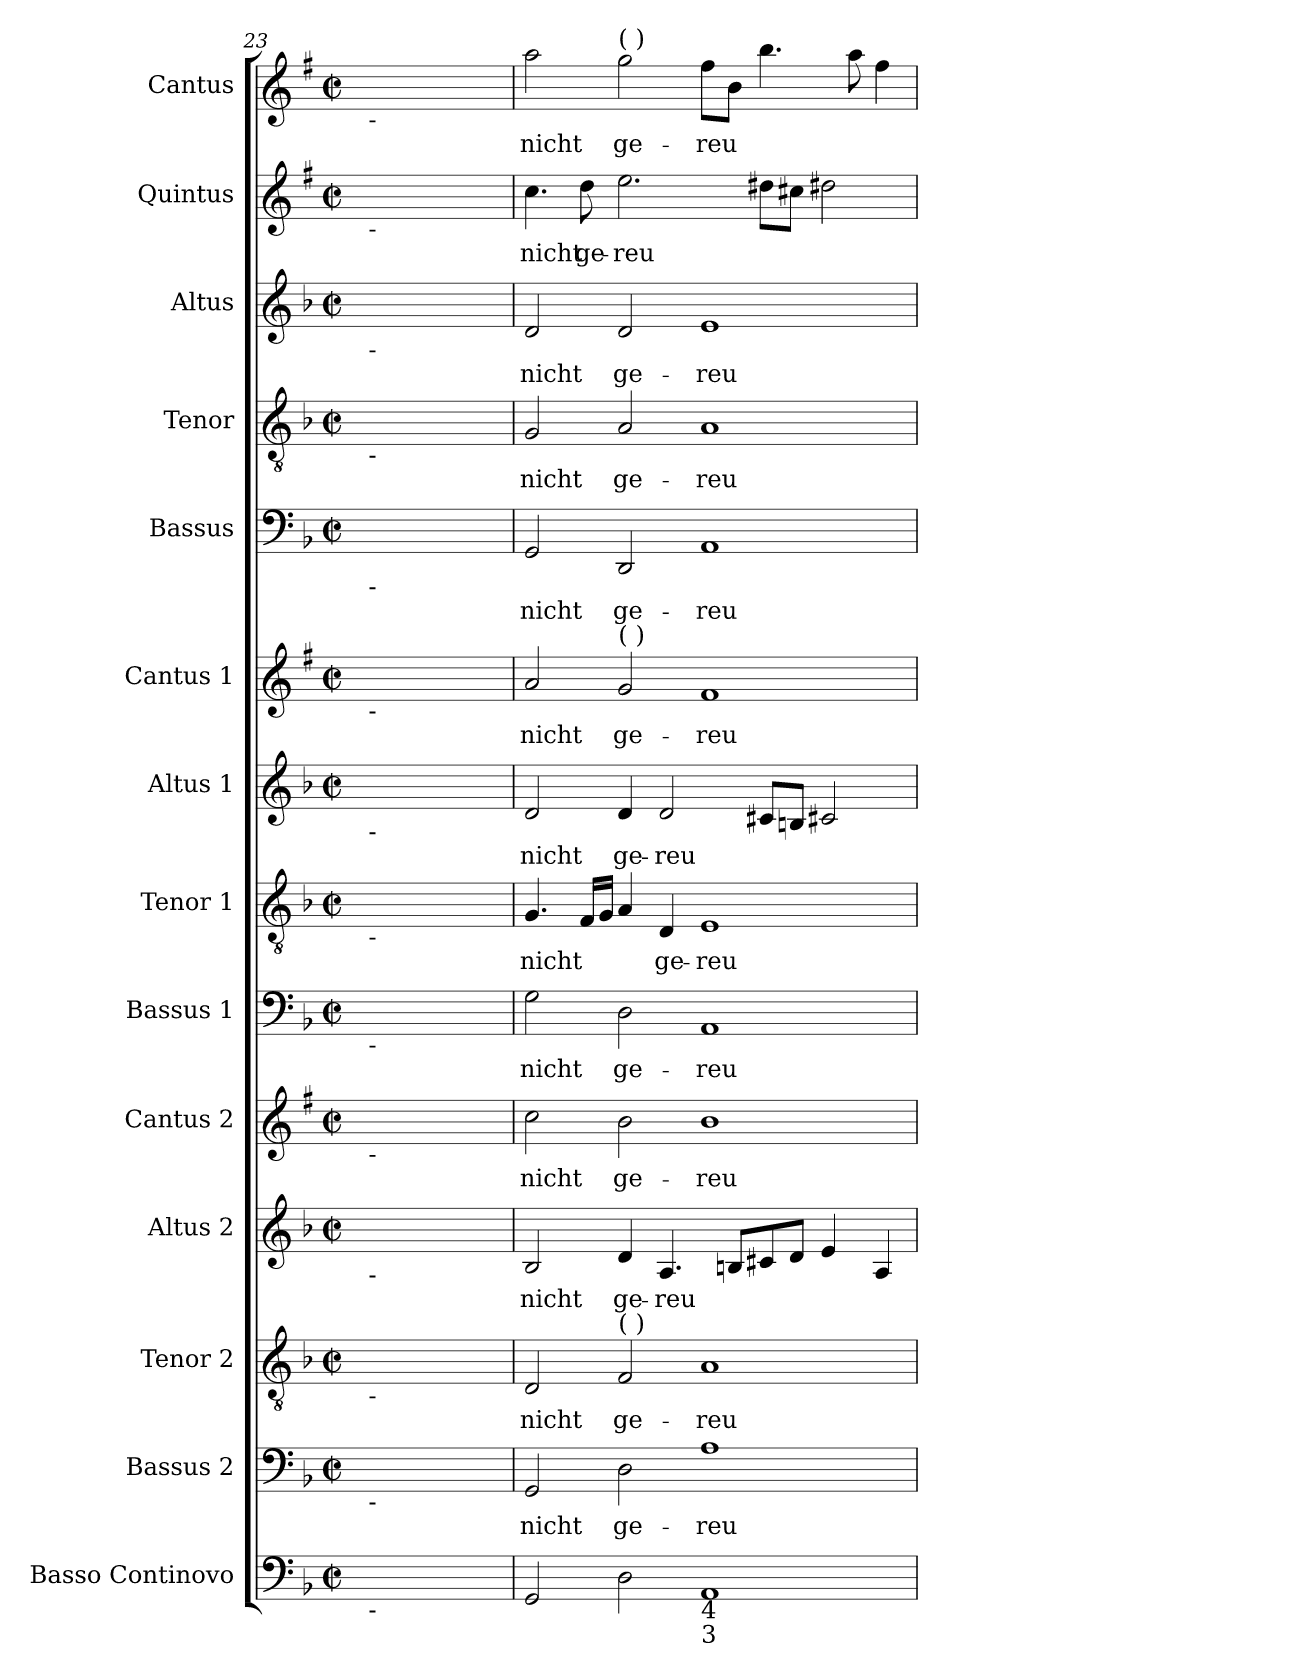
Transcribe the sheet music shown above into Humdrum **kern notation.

**kern	**kern	**text	**kern	**text	**kern	**text	**kern	**text	**kern	**text	**kern	**text	**kern	**text	**kern	**text	**kern	**text	**kern	**text	**kern	**text	**kern	**text	**kern	**text
*part14	*part13	*part13	*part12	*part12	*part11	*part11	*part10	*part10	*part9	*part9	*part8	*part8	*part7	*part7	*part6	*part6	*part5	*part5	*part4	*part4	*part3	*part3	*part2	*part2	*part1	*part1
*staff14	*staff13	*staff13	*staff12	*staff12	*staff11	*staff11	*staff10	*staff10	*staff9	*staff9	*staff8	*staff8	*staff7	*staff7	*staff6	*staff6	*staff5	*staff5	*staff4	*staff4	*staff3	*staff3	*staff2	*staff2	*staff1	*staff1
*I"Basso Continovo	*I"Bassus 2	*	*I"Tenor 2	*	*I"Altus 2	*	*I"Cantus 2	*	*I"Bassus 1	*	*I"Tenor 1	*	*I"Altus 1	*	*I"Cantus 1	*	*I"Bassus	*	*I"Tenor	*	*I"Altus	*	*I"Quintus	*	*I"Cantus	*
*I'Basso Continovo	*I'Bassus 2	*	*I'Tenor 2	*	*I'Altus 2	*	*I'Cantus 2	*	*I'Bassus 1	*	*I'Tenor 1	*	*I'Altus 1	*	*I'Cantus 1	*	*I'Bassus	*	*I'Tenor	*	*I'Altus	*	*I'Quintus	*	*I'Cantus	*
!!LO:LB:g=z
*clefF4	*clefF4	*	*clefGv2	*	*clefG2	*	*clefG2	*	*clefF4	*	*clefGv2	*	*clefG2	*	*clefG2	*	*clefF4	*	*clefGv2	*	*clefG2	*	*clefG2	*	*clefG2	*
*	*	*	*	*	*	*	*ITrd1c2	*	*	*	*	*	*	*	*ITrd1c2	*	*	*	*	*	*	*	*ITrd1c2	*	*ITrd1c2	*
*k[b-]	*k[b-]	*	*k[b-]	*	*k[b-]	*	*k[b-]	*	*k[b-]	*	*k[b-]	*	*k[b-]	*	*k[b-]	*	*k[b-]	*	*k[b-]	*	*k[b-]	*	*k[b-]	*	*k[b-]	*
*F:	*F:	*	*F:	*	*F:	*	*F:	*	*F:	*	*F:	*	*F:	*	*F:	*	*F:	*	*F:	*	*F:	*	*F:	*	*F:	*
*M4/2	*M4/2	*	*M4/2	*	*M4/2	*	*M4/2	*	*M4/2	*	*M4/2	*	*M4/2	*	*M4/2	*	*M4/2	*	*M4/2	*	*M4/2	*	*M4/2	*	*M4/2	*
*met(c|)	*met(c|)	*	*met(c|)	*	*met(c|)	*	*met(c|)	*	*met(c|)	*	*met(c|)	*	*met(c|)	*	*met(c|)	*	*met(c|)	*	*met(c|)	*	*met(c|)	*	*met(c|)	*	*met(c|)	*
=23	=23	=23	=23	=23	=23	=23	=23	=23	=23	=23	=23	=23	=23	=23	=23	=23	=23	=23	=23	=23	=23	=23	=23	=23	=23	=23
!	!	!	!	!	!	!	!	!	!	!	!	!	!	!	!	!	!	!	!	!	!	!	!	!	!LO:TX:b:t=-	!
!	!	!	!	!	!	!	!	!	!	!	!	!	!	!	!	!	!	!	!	!	!	!	!LO:TX:b:t=-	!	!	!
!	!	!	!	!	!	!	!	!	!	!	!	!	!	!	!	!	!	!	!	!	!LO:TX:b:t=-	!	!	!	!	!
!	!	!	!	!	!	!	!	!	!	!	!	!	!	!	!	!	!	!	!LO:TX:b:t=-	!	!	!	!	!	!	!
!	!	!	!	!	!	!	!	!	!	!	!	!	!	!	!	!	!LO:TX:b:t=-	!	!	!	!	!	!	!	!	!
!	!	!	!	!	!	!	!	!	!	!	!	!	!	!	!LO:TX:b:t=-	!	!	!	!	!	!	!	!	!	!	!
!	!	!	!	!	!	!	!	!	!	!	!	!	!LO:TX:b:t=-	!	!	!	!	!	!	!	!	!	!	!	!	!
!	!	!	!	!	!	!	!	!	!	!	!LO:TX:b:t=-	!	!	!	!	!	!	!	!	!	!	!	!	!	!	!
!	!	!	!	!	!	!	!	!	!LO:TX:b:t=-	!	!	!	!	!	!	!	!	!	!	!	!	!	!	!	!	!
!	!	!	!	!	!	!	!LO:TX:b:t=-	!	!	!	!	!	!	!	!	!	!	!	!	!	!	!	!	!	!	!
!	!	!	!	!	!LO:TX:b:t=-	!	!	!	!	!	!	!	!	!	!	!	!	!	!	!	!	!	!	!	!	!
!	!	!	!LO:TX:b:t=-	!	!	!	!	!	!	!	!	!	!	!	!	!	!	!	!	!	!	!	!	!	!	!
!	!LO:TX:b:t=-	!	!	!	!	!	!	!	!	!	!	!	!	!	!	!	!	!	!	!	!	!	!	!	!	!
!LO:TX:b:t=-	!	!	!	!	!	!	!	!	!	!	!	!	!	!	!	!	!	!	!	!	!	!	!	!	!	!
!	!	!LO:LY:b	!	!LO:LY:b	!	!LO:LY:b	!	!LO:LY:b	!	!LO:LY:b	!	!LO:LY:b	!	!LO:LY:b	!	!LO:LY:b	!	!LO:LY:b	!	!LO:LY:b	!	!LO:LY:b	!	!LO:LY:b	!	!LO:LY:b
0Dyy	0Dyy	Der Herr hat geschworen und (es) wird ihn	0F#Xyy	Der Herr hat geschworen und (es) wird ihn	0dyy	Der Herr hat geschworen und (es) wird ihn	0ayy	Der Herr hat geschworen und (es) wird ihn	0Dyy	Der Herr hat geschworen und (es) wird ihn	0Ayy	Der Herr hat geschworen und (es) wird ihn	0dyy	Der Herr hat geschworen und (es) wird ihn	0f#Xyy	Der Herr hat geschworen und (es) wird ihn	0DDyy	Der Herr hat geschworen und (es) wird ihn	0Ayy	Der Herr hat geschworen und (es) wird ihn	0dyy	Der Herr hat geschworen und (es) wird ihn	0ddyy	Der Herr hat geschworen und (es) wird ihn	0ff#Xyy	Der Herr hat geschworen und (es) wird ihn
=24	=24	=24	=24	=24	=24	=24	=24	=24	=24	=24	=24	=24	=24	=24	=24	=24	=24	=24	=24	=24	=24	=24	=24	=24	=24	=24
!	!	!LO:LY:b	!	!LO:LY:b	!	!LO:LY:b	!	!LO:LY:b	!	!LO:LY:b	!	!LO:LY:b	!	!LO:LY:b	!	!LO:LY:b	!	!LO:LY:b	!	!LO:LY:b	!	!LO:LY:b	!	!LO:LY:b	!	!LO:LY:b
2GG	2GG	nicht	2D	nicht	2B-	nicht	2b-	nicht	2G	nicht	4.G	nicht	2d	nicht	2g	nicht	2GG	nicht	2G	nicht	2d	nicht	4.b-	nicht	2gg	nicht
!	!	!	!	!	!	!	!	!	!	!	!	!	!	!	!	!	!	!	!	!	!	!	!	!LO:LY:b	!	!
.	.	.	.	.	.	.	.	.	.	.	16FLL	.	.	.	.	.	.	.	.	.	.	.	8cc	ge-	.	.
.	.	.	.	.	.	.	.	.	.	.	16GJJ	.	.	.	.	.	.	.	.	.	.	.	.	.	.	.
!	!	!	!	!	!	!	!	!	!	!	!	!	!	!	!	!	!	!	!	!	!	!	!	!	!LO:TX:a:t=(  )	!
!	!	!	!	!	!	!	!	!	!	!	!	!	!	!	!LO:TX:a:t=(  )	!	!	!	!	!	!	!	!	!	!	!
!	!	!	!LO:TX:a:t=(  )	!	!	!	!	!	!	!	!	!	!	!	!	!	!	!	!	!	!	!	!	!	!	!
!	!	!LO:LY:b	!	!LO:LY:b	!	!LO:LY:b	!	!LO:LY:b	!	!LO:LY:b	!	!	!	!LO:LY:b	!	!LO:LY:b	!	!LO:LY:b	!	!LO:LY:b	!	!LO:LY:b	!	!LO:LY:b	!	!LO:LY:b
2D	2D	ge-	2F	ge-	4d	ge-	2a	ge-	2D	ge-	4A	.	4d	ge-	2f	ge-	2DD	ge-	2A	ge-	2d	ge-	2.dd	-reu	2ff	ge-
!	!	!	!	!	!	!LO:LY:b	!	!	!	!	!	!LO:LY:b	!	!LO:LY:b	!	!	!	!	!	!	!	!	!	!	!	!
.	.	.	.	.	4.A	-reu	.	.	.	.	4D	ge-	2d	-reu	.	.	.	.	.	.	.	.	.	.	.	.
!LO:TX:b:t=4	!	!	!	!	!	!	!	!	!	!	!	!	!	!	!	!	!	!	!	!	!	!	!	!	!	!
!LO:TX:b:t=3	!	!	!	!	!	!	!	!	!	!	!	!	!	!	!	!	!	!	!	!	!	!	!	!	!	!
!	!	!LO:LY:b	!	!LO:LY:b	!	!	!	!LO:LY:b	!	!LO:LY:b	!	!LO:LY:b	!	!	!	!LO:LY:b	!	!LO:LY:b	!	!LO:LY:b	!	!LO:LY:b	!	!	!	!LO:LY:b
1AA	1A	-reu	1A	-reu	.	.	1a	-reu	1AA	-reu	1E	-reu	.	.	1e	-reu-	1AA	-reu	1A	-reu	1e	-reu	.	.	8eeL	-reu
.	.	.	.	.	8BnL	.	.	.	.	.	.	.	.	.	.	.	.	.	.	.	.	.	.	.	8aJ	.
.	.	.	.	.	8c#X	.	.	.	.	.	.	.	8c#XL	.	.	.	.	.	.	.	.	.	8cc#XL	.	4.aa	.
.	.	.	.	.	8dJ	.	.	.	.	.	.	.	8BnJ	.	.	.	.	.	.	.	.	.	8bnJ	.	.	.
.	.	.	.	.	4e	.	.	.	.	.	.	.	2c#X	.	.	.	.	.	.	.	.	.	2cc#X	.	.	.
.	.	.	.	.	.	.	.	.	.	.	.	.	.	.	.	.	.	.	.	.	.	.	.	.	8gg	.
.	.	.	.	.	4A	.	.	.	.	.	.	.	.	.	.	.	.	.	.	.	.	.	.	.	4ee	.
=	=	=	=	=	=	=	=	=	=	=	=	=	=	=	=	=	=	=	=	=	=	=	=	=	=	=
*-	*-	*-	*-	*-	*-	*-	*-	*-	*-	*-	*-	*-	*-	*-	*-	*-	*-	*-	*-	*-	*-	*-	*-	*-	*-	*-
